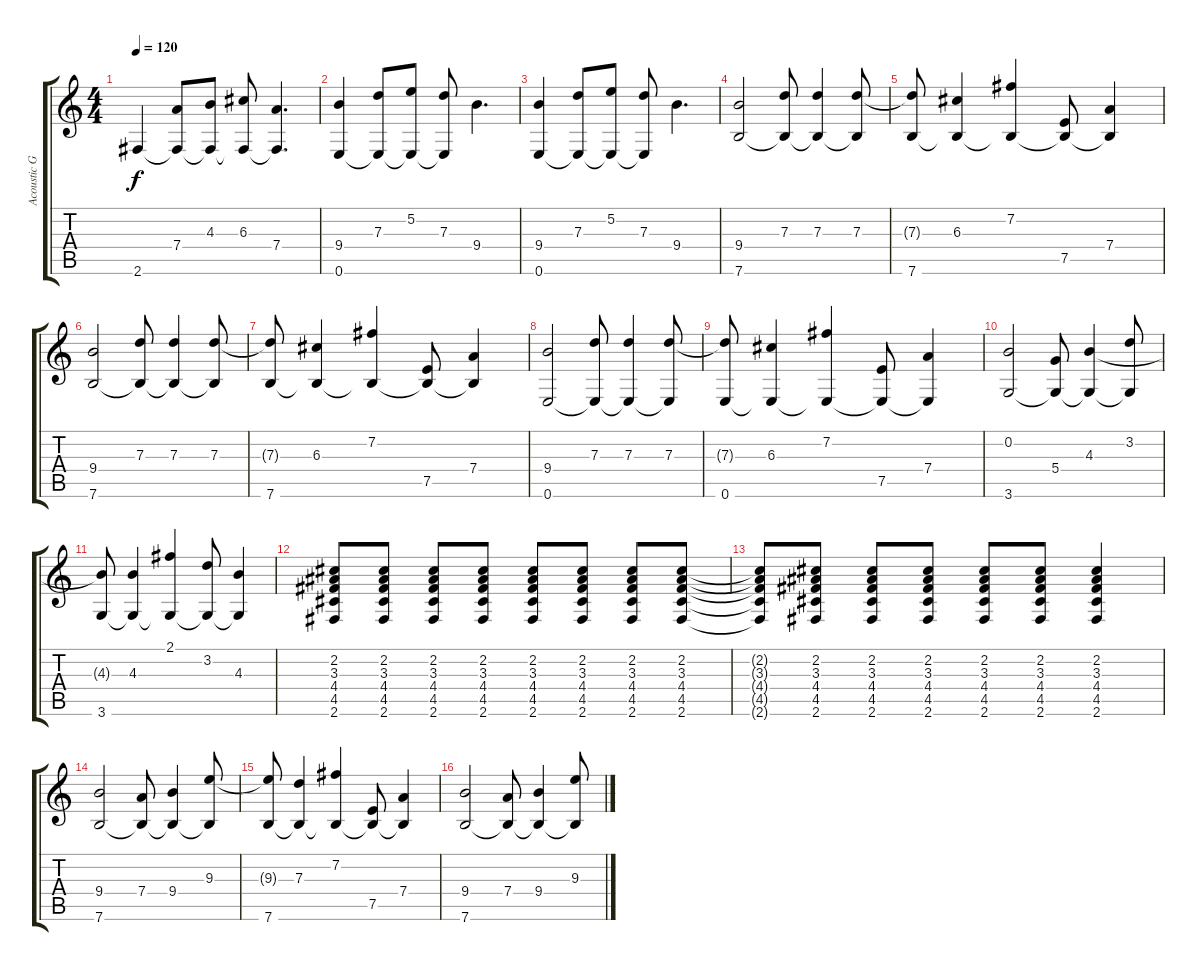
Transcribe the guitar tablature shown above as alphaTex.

\track ("Acoustic Guitar" "Acoustic G") {instrument acousticguitarnylon}
\staff {score tabs}
\tuning (E4 B3 G3 D3 A2 E2) {hide}
\ts (4 4)
\tempo 120
\clef g2
\ks c
2.6.4{dy f} (7.4 2.6{t}).8 (4.3 2.6{t}).8 (6.3 2.6{t}).8 (7.4 2.6{t}).4{d} |
(9.4 0.6).4 (7.3 0.6{t}).8 (5.2 0.6{t}).8 (7.3 0.6{t}).8 9.4.4{d} |
(9.4 0.6).4 (7.3 0.6{t}).8 (5.2 0.6{t}).8 (7.3 0.6{t}).8 9.4.4{d} |
(9.4 7.6).2 (7.3 7.6{t}).8 (7.3 7.6{t}).4 (7.3 7.6{t}).8 |
(7.3{t} 7.6).8 (6.3 7.6{t}).4 (7.2 7.6{t}).4 (7.5 7.6{t}).8 (7.4 7.6{t}).4 |
(9.4 7.6).2 (7.3 7.6{t}).8 (7.3 7.6{t}).4 (7.3 7.6{t}).8 |
(7.3{t} 7.6).8 (6.3 7.6{t}).4 (7.2 7.6{t}).4 (7.5 7.6{t}).8 (7.4 7.6{t}).4 |
(9.4 0.6).2 (7.3 0.6{t}).8 (7.3 0.6{t}).4 (7.3 0.6{t}).8 |
(7.3{t} 0.6).8 (6.3 0.6{t}).4 (7.2 0.6{t}).4 (7.5 0.6{t}).8 (7.4 0.6{t}).4 |
(0.2 3.6).2 (5.4 3.6{t}).8 (4.3 3.6{t}).4 (3.2 3.6{t}).8 |
(4.3{t} 3.6).8 (4.3 3.6{t}).4 (2.1 3.6{t}).4 (3.2 3.6{t}).8 (4.3 3.6{t}).4 |
(2.2 3.3 4.4 4.5 2.6).8 (2.2 3.3 4.4 4.5 2.6).8 (2.2 3.3 4.4 4.5 2.6).8 (2.2 3.3 4.4 4.5 2.6).8 (2.2 3.3 4.4 4.5 2.6).8 (2.2 3.3 4.4 4.5 2.6).8 (2.2 3.3 4.4 4.5 2.6).8 (2.2 3.3 4.4 4.5 2.6).8 |
(2.2{t} 3.3{t} 4.4{t} 4.5{t} 2.6{t}).8 (2.2 3.3 4.4 4.5 2.6).8 (2.2 3.3 4.4 4.5 2.6).8 (2.2 3.3 4.4 4.5 2.6).8 (2.2 3.3 4.4 4.5 2.6).8 (2.2 3.3 4.4 4.5 2.6).8 (2.2 3.3 4.4 4.5 2.6).4 |
(9.4 7.6).2 (7.4 7.6{t}).8 (9.4 7.6{t}).4 (9.3 7.6{t}).8 |
(9.3{t} 7.6).8 (7.3 7.6{t}).4 (7.2 7.6{t}).4 (7.5 7.6{t}).8 (7.4 7.6{t}).4 |
(9.4 7.6).2 (7.4 7.6{t}).8 (9.4 7.6{t}).4 (9.3 7.6{t}).8
